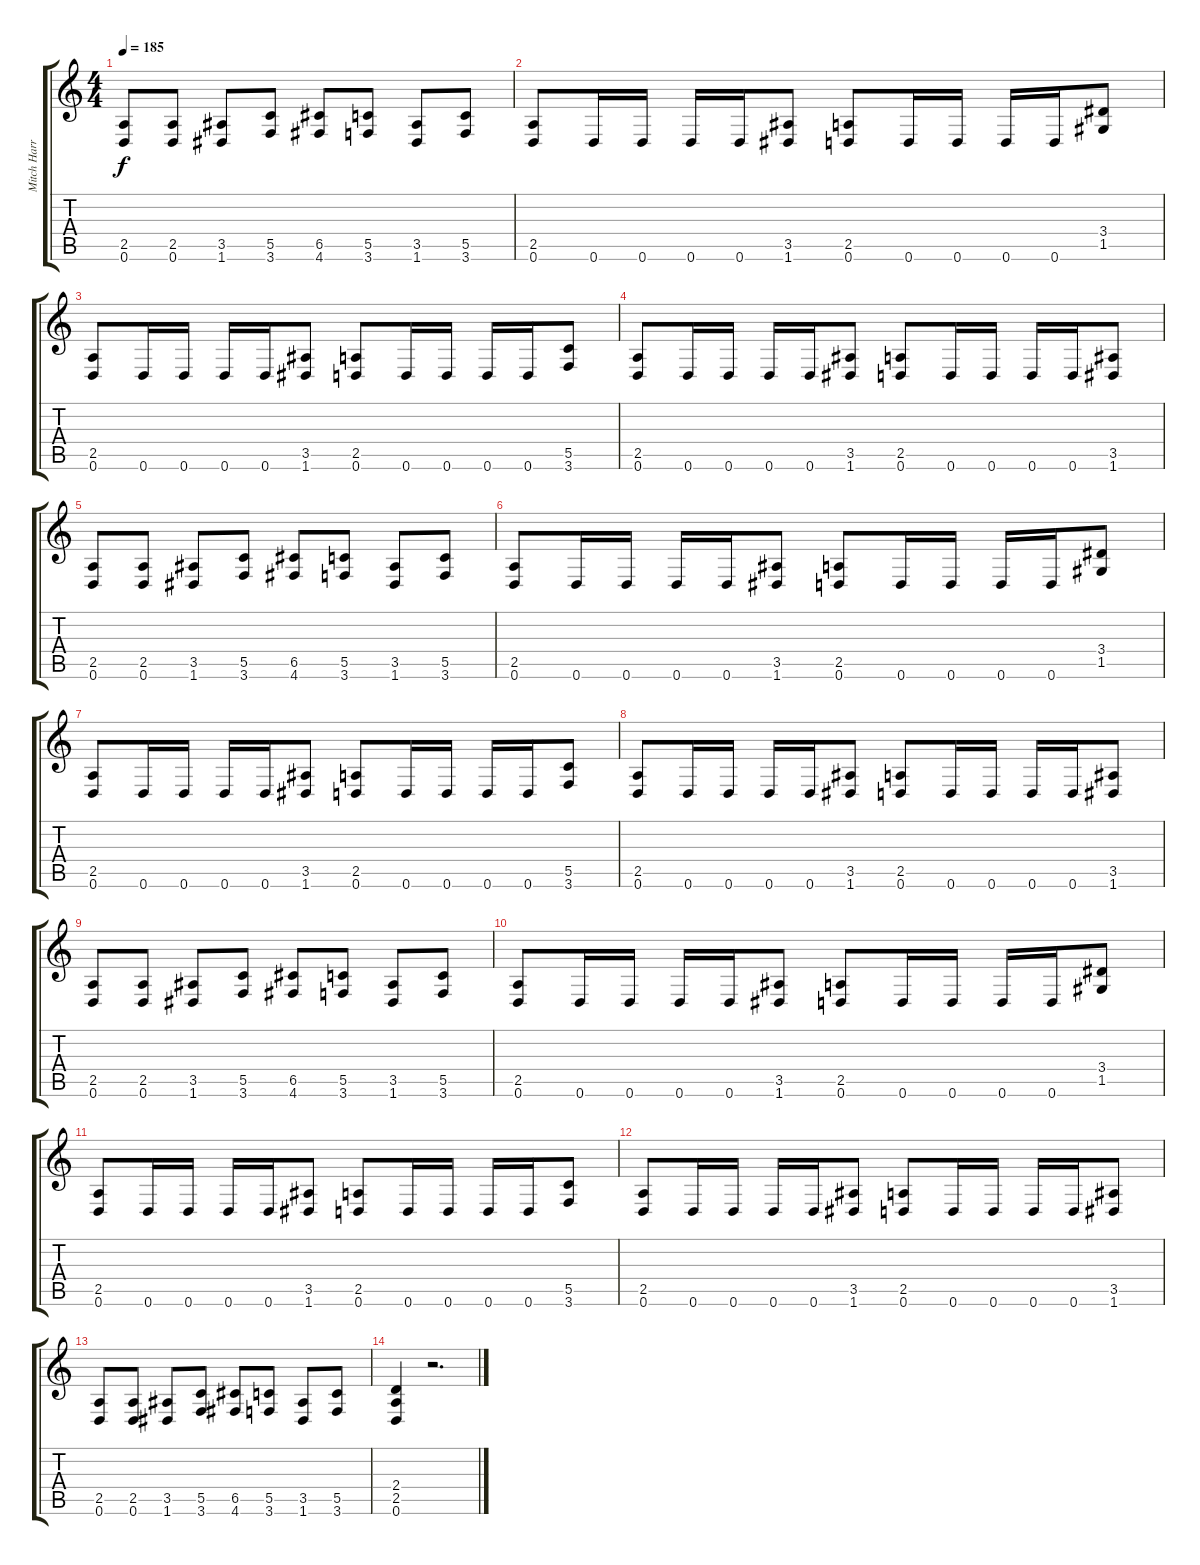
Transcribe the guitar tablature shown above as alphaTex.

\track ("Mitch Harris (Guitar 1) " "Mitch Harr") {instrument distortionguitar}
\staff {score tabs}
\tuning (D4 A3 F3 C3 G2 D2) {hide}
\ts (4 4)
\tempo 185
\clef g2
\ks c
(2.5 0.6).8{dy f} (2.5 0.6).8 (3.5 1.6).8 (5.5 3.6).8 (6.5 4.6).8 (5.5 3.6).8 (3.5 1.6).8 (5.5 3.6).8 |
(2.5 0.6).8 0.6.16 0.6.16 0.6.16 0.6.16 (3.5 1.6).8 (2.5 0.6).8 0.6.16 0.6.16 0.6.16 0.6.16 (3.4 1.5).8 |
(2.5 0.6).8 0.6.16 0.6.16 0.6.16 0.6.16 (3.5 1.6).8 (2.5 0.6).8 0.6.16 0.6.16 0.6.16 0.6.16 (5.5 3.6).8 |
(2.5 0.6).8 0.6.16 0.6.16 0.6.16 0.6.16 (3.5 1.6).8 (2.5 0.6).8 0.6.16 0.6.16 0.6.16 0.6.16 (3.5 1.6).8 |
(2.5 0.6).8 (2.5 0.6).8 (3.5 1.6).8 (5.5 3.6).8 (6.5 4.6).8 (5.5 3.6).8 (3.5 1.6).8 (5.5 3.6).8 |
(2.5 0.6).8 0.6.16 0.6.16 0.6.16 0.6.16 (3.5 1.6).8 (2.5 0.6).8 0.6.16 0.6.16 0.6.16 0.6.16 (3.4 1.5).8 |
(2.5 0.6).8 0.6.16 0.6.16 0.6.16 0.6.16 (3.5 1.6).8 (2.5 0.6).8 0.6.16 0.6.16 0.6.16 0.6.16 (5.5 3.6).8 |
(2.5 0.6).8 0.6.16 0.6.16 0.6.16 0.6.16 (3.5 1.6).8 (2.5 0.6).8 0.6.16 0.6.16 0.6.16 0.6.16 (3.5 1.6).8 |
(2.5 0.6).8 (2.5 0.6).8 (3.5 1.6).8 (5.5 3.6).8 (6.5 4.6).8 (5.5 3.6).8 (3.5 1.6).8 (5.5 3.6).8 |
(2.5 0.6).8 0.6.16 0.6.16 0.6.16 0.6.16 (3.5 1.6).8 (2.5 0.6).8 0.6.16 0.6.16 0.6.16 0.6.16 (3.4 1.5).8 |
(2.5 0.6).8 0.6.16 0.6.16 0.6.16 0.6.16 (3.5 1.6).8 (2.5 0.6).8 0.6.16 0.6.16 0.6.16 0.6.16 (5.5 3.6).8 |
(2.5 0.6).8 0.6.16 0.6.16 0.6.16 0.6.16 (3.5 1.6).8 (2.5 0.6).8 0.6.16 0.6.16 0.6.16 0.6.16 (3.5 1.6).8 |
(2.5 0.6).8 (2.5 0.6).8 (3.5 1.6).8 (5.5 3.6).8 (6.5 4.6).8 (5.5 3.6).8 (3.5 1.6).8 (5.5 3.6).8 |
(2.4 2.5 0.6).4 r.2{d}
